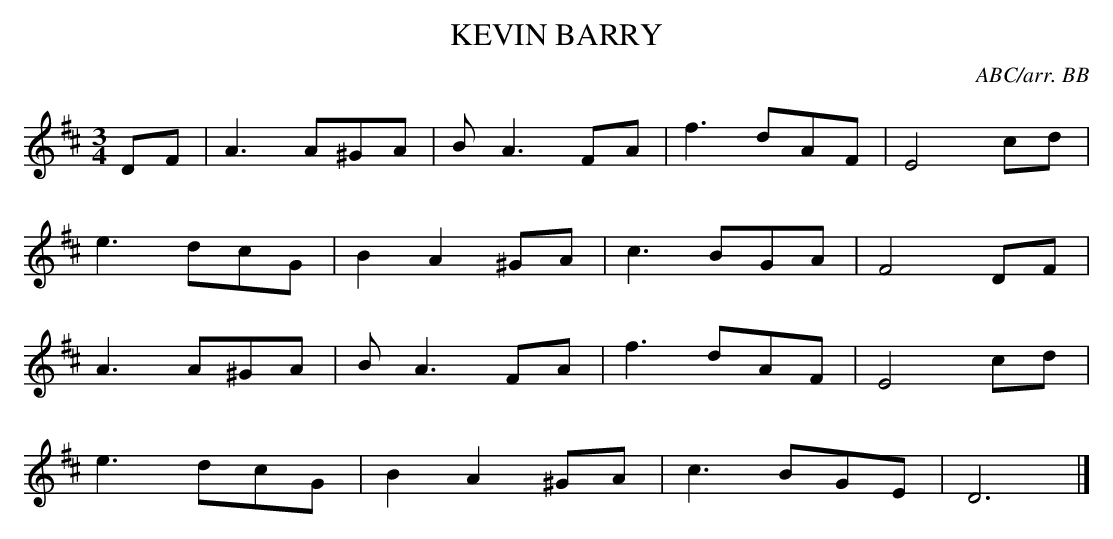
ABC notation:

X:1
T:KEVIN BARRY
Y:"andante affetuoso"
C:ABC/arr. BB
L:1/8
M:3/4
K:D
DF|A3 A^GA|BA3 FA|f3 dAF|E4cd|
e3 dcG|B2A2 ^GA|c3 BGA|F4 DF|
A3 A^GA|BA3 FA|f3 dAF|E4cd|
e3 dcG|B2A2 ^GA|c3 BGE|D6|]
